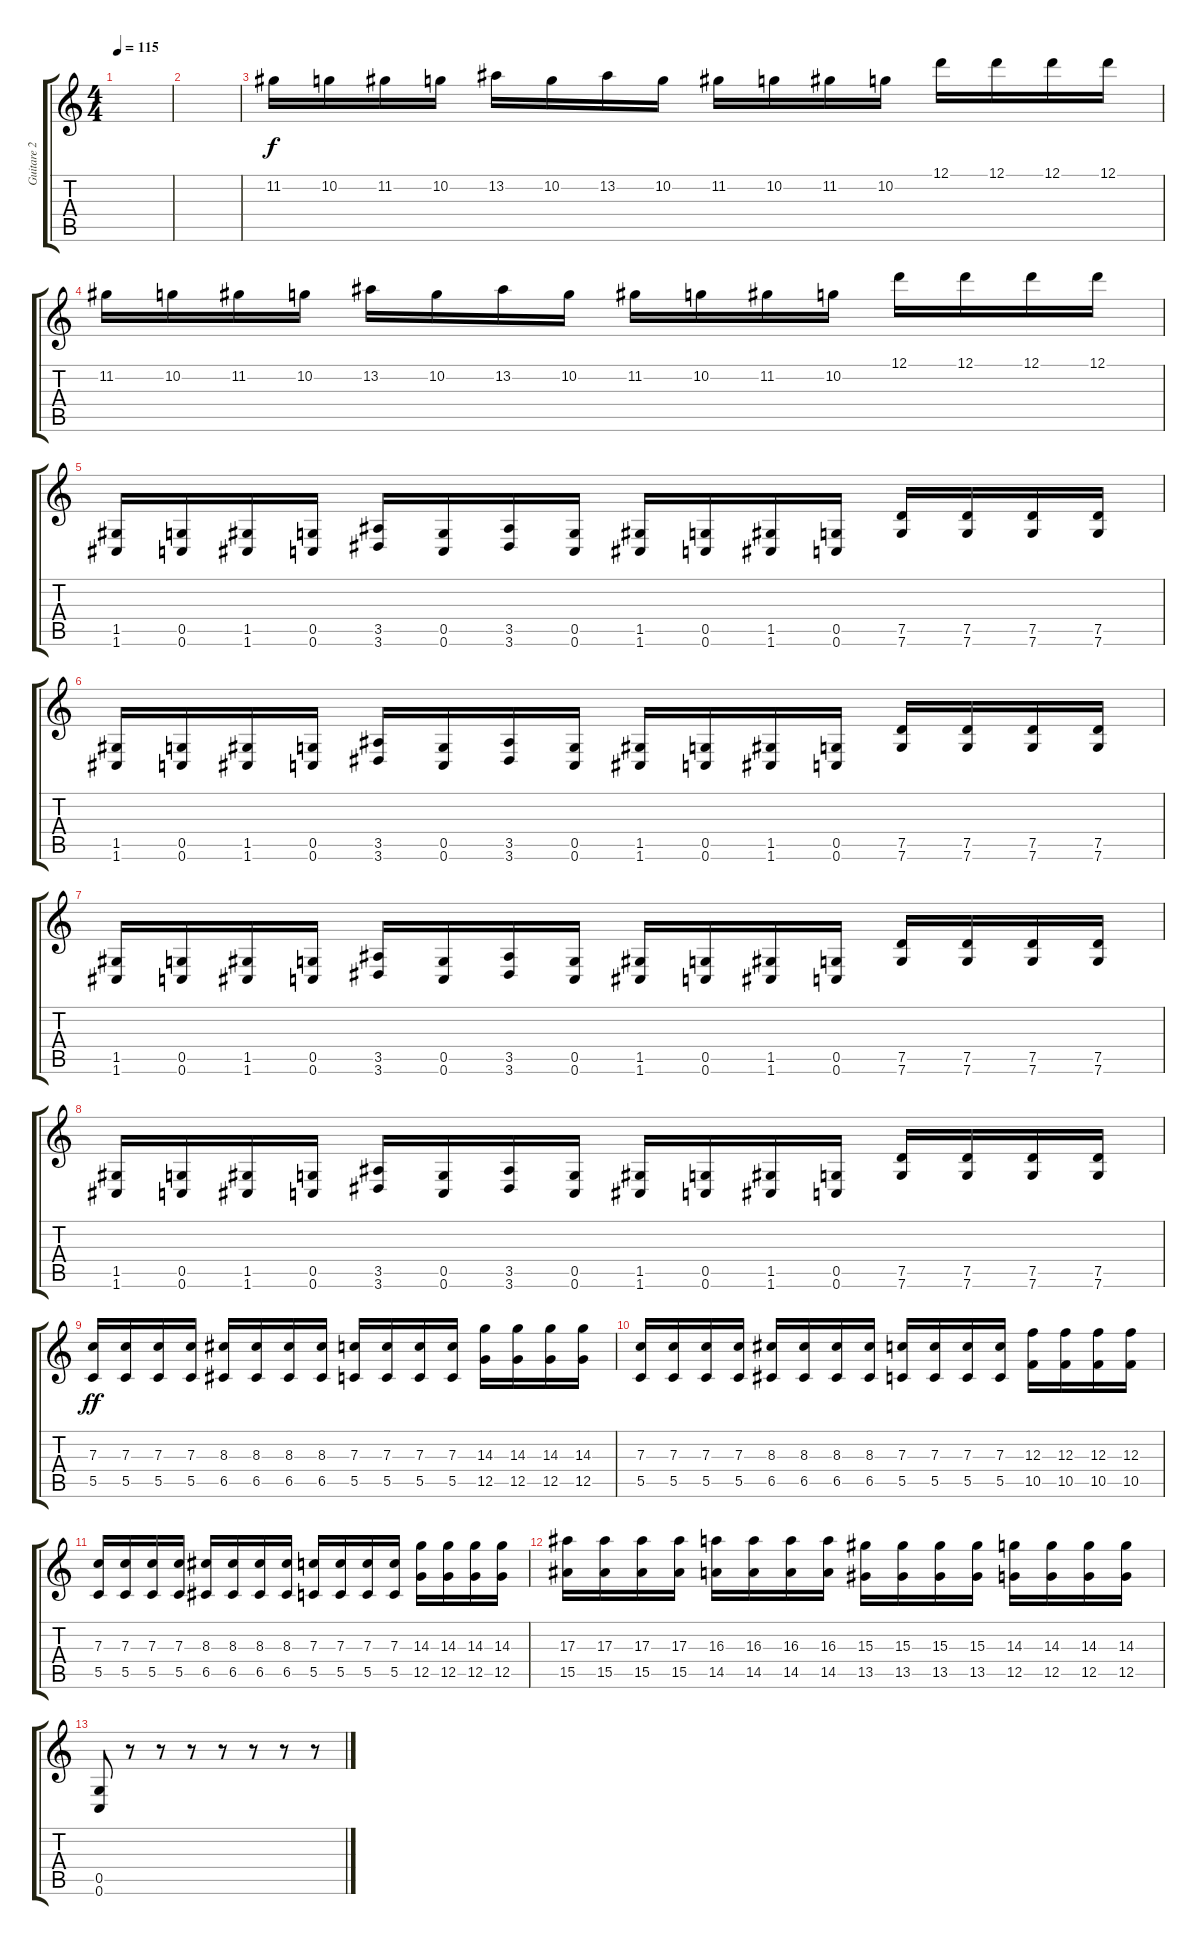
\track ("Guitare 2" "Guitare 2") {instrument distortionguitar}
\staff {score tabs}
\tuning (D4 A3 F3 C3 G2 C2) {hide}
\ts (4 4)
\tempo 115
\clef g2
\ks c
|
|
11.2.16{dy f} 10.2.16 11.2.16 10.2.16 13.2.16 10.2.16 13.2.16 10.2.16 11.2.16 10.2.16 11.2.16 10.2.16 12.1.16 12.1.16 12.1.16 12.1.16 |
11.2.16 10.2.16 11.2.16 10.2.16 13.2.16 10.2.16 13.2.16 10.2.16 11.2.16 10.2.16 11.2.16 10.2.16 12.1.16 12.1.16 12.1.16 12.1.16 |
(1.5 1.6).16 (0.5 0.6).16 (1.5 1.6).16 (0.5 0.6).16 (3.5 3.6).16 (0.5 0.6).16 (3.5 3.6).16 (0.5 0.6).16 (1.5 1.6).16 (0.5 0.6).16 (1.5 1.6).16 (0.5 0.6).16 (7.5 7.6).16 (7.5 7.6).16 (7.5 7.6).16 (7.5 7.6).16 |
(1.5 1.6).16 (0.5 0.6).16 (1.5 1.6).16 (0.5 0.6).16 (3.5 3.6).16 (0.5 0.6).16 (3.5 3.6).16 (0.5 0.6).16 (1.5 1.6).16 (0.5 0.6).16 (1.5 1.6).16 (0.5 0.6).16 (7.5 7.6).16 (7.5 7.6).16 (7.5 7.6).16 (7.5 7.6).16 |
(1.5 1.6).16 (0.5 0.6).16 (1.5 1.6).16 (0.5 0.6).16 (3.5 3.6).16 (0.5 0.6).16 (3.5 3.6).16 (0.5 0.6).16 (1.5 1.6).16 (0.5 0.6).16 (1.5 1.6).16 (0.5 0.6).16 (7.5 7.6).16 (7.5 7.6).16 (7.5 7.6).16 (7.5 7.6).16 |
(1.5 1.6).16 (0.5 0.6).16 (1.5 1.6).16 (0.5 0.6).16 (3.5 3.6).16 (0.5 0.6).16 (3.5 3.6).16 (0.5 0.6).16 (1.5 1.6).16 (0.5 0.6).16 (1.5 1.6).16 (0.5 0.6).16 (7.5 7.6).16 (7.5 7.6).16 (7.5 7.6).16 (7.5 7.6).16 |
(7.3 5.5).16{dy ff} (7.3 5.5).16 (7.3 5.5).16 (7.3 5.5).16 (8.3 6.5).16 (8.3 6.5).16 (8.3 6.5).16 (8.3 6.5).16 (7.3 5.5).16 (7.3 5.5).16 (7.3 5.5).16 (7.3 5.5).16 (14.3 12.5).16 (14.3 12.5).16 (14.3 12.5).16 (14.3 12.5).16 |
(7.3 5.5).16 (7.3 5.5).16 (7.3 5.5).16 (7.3 5.5).16 (8.3 6.5).16 (8.3 6.5).16 (8.3 6.5).16 (8.3 6.5).16 (7.3 5.5).16 (7.3 5.5).16 (7.3 5.5).16 (7.3 5.5).16 (12.3 10.5).16 (12.3 10.5).16 (12.3 10.5).16 (12.3 10.5).16 |
(7.3 5.5).16 (7.3 5.5).16 (7.3 5.5).16 (7.3 5.5).16 (8.3 6.5).16 (8.3 6.5).16 (8.3 6.5).16 (8.3 6.5).16 (7.3 5.5).16 (7.3 5.5).16 (7.3 5.5).16 (7.3 5.5).16 (14.3 12.5).16 (14.3 12.5).16 (14.3 12.5).16 (14.3 12.5).16 |
(17.3 15.5).16 (17.3 15.5).16 (17.3 15.5).16 (17.3 15.5).16 (16.3 14.5).16 (16.3 14.5).16 (16.3 14.5).16 (16.3 14.5).16 (15.3 13.5).16 (15.3 13.5).16 (15.3 13.5).16 (15.3 13.5).16 (14.3 12.5).16 (14.3 12.5).16 (14.3 12.5).16 (14.3 12.5).16 |
(0.5 0.6).8 r.8 r.8 r.8 r.8 r.8 r.8 r.8
